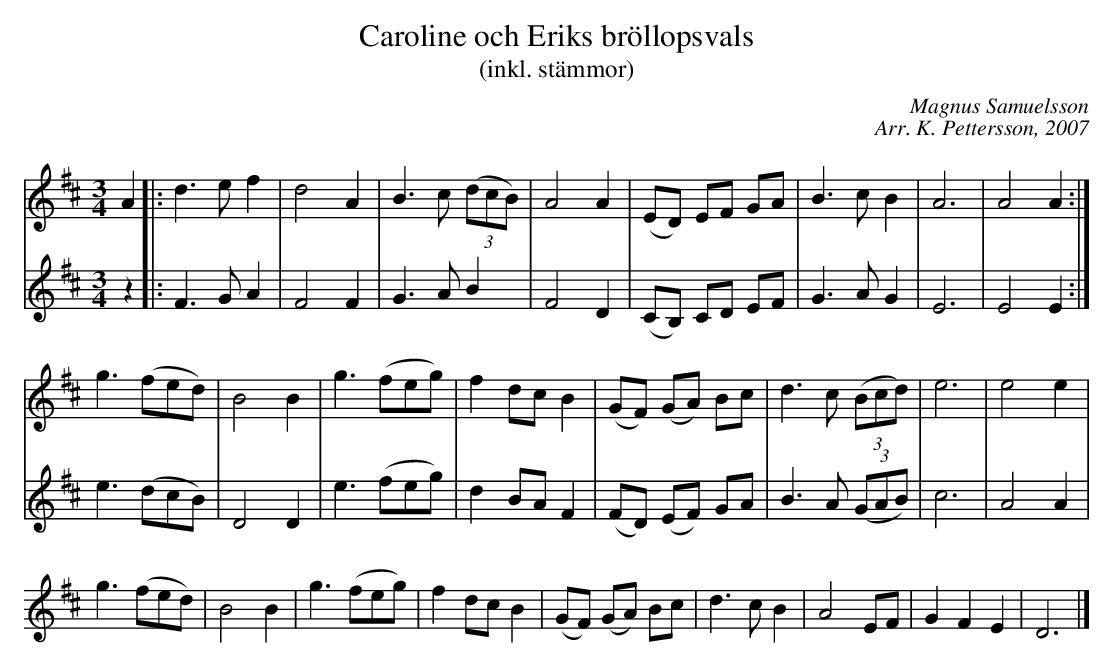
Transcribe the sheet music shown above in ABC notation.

X:1
T: Caroline och Eriks bröllopsvals
T: (inkl. stämmor)
C: Magnus Samuelsson
C: Arr. K. Pettersson, 2007
M: 3/4
L: 1/4
K: D
V:1
A |: d>ef | d2A | B>c ((3d/c/B/) | A2A | (E/D/) E/F/ G/A/ | B>cB | A3 | A2A :|
g>(fe/d/) | B2B | g>(fe/g/) | fd/c/B | (G/F/) (G/A/) B/c/ | d>c ((3B/c/d/) | e3 | e2e |
g>(fe/d/) | B2B | g>(fe/g/) | fd/c/B | (G/F/) (G/A/) B/c/ | d>cB | A2E/F/ | GFE | D3 |]
V:2
z |: F>GA | F2F | G>AB | F2D | (C/B,/) C/D/ E/F/ | G>AG | E3 | E2E :|
e>(dc/B/) | D2D | e>(fe/g/) | dB/A/F | (F/D/) (E/F/) G/A/ | B>A ((3G/A/B/) | c3 | A2A |
